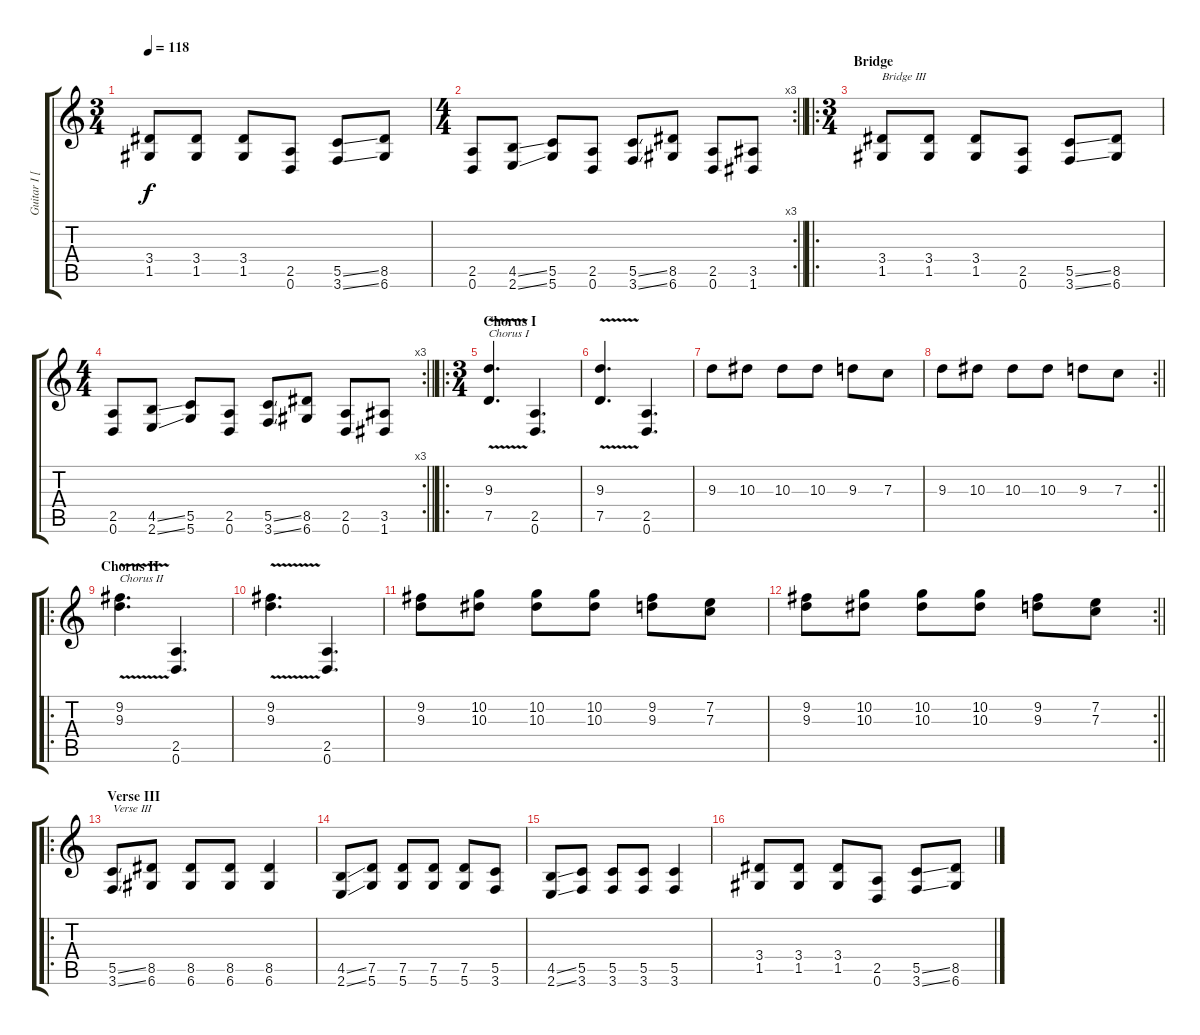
\track ("Guitar I [Bill Kelliher]" "Guitar I [") {instrument distortionguitar}
\staff {score tabs}
\tuning (D4 A3 F3 C3 G2 D2) {hide}
\ts (3 4)
\tempo 118
\clef g2
\ks c
(3.4 1.5).8{dy f} (3.4 1.5).8 (3.4 1.5).8 (2.5 0.6).8 (5.5{ss} 3.6{ss}).8 (8.5 6.6).8 |
\rc 3
\ts (4 4)
\barLineRight lightlight
(2.5 0.6).8 (4.5{ss} 2.6{ss}).8 (5.5 5.6).8 (2.5 0.6).8 (5.5{ss} 3.6{ss}).8 (8.5 6.6).8 (2.5 0.6).8 (3.5 1.6).8 |
\ro
\ts (3 4)
\section ("" "Bridge")
(3.4 1.5).8{txt "Bridge III"} (3.4 1.5).8 (3.4 1.5).8 (2.5 0.6).8 (5.5{ss} 3.6{ss}).8 (8.5 6.6).8 |
\rc 3
\ts (4 4)
\barLineRight lightlight
(2.5 0.6).8 (4.5{ss} 2.6{ss}).8 (5.5 5.6).8 (2.5 0.6).8 (5.5{ss} 3.6{ss}).8 (8.5 6.6).8 (2.5 0.6).8 (3.5 1.6).8 |
\ro
\ts (3 4)
\section ("" "Chorus I")
(9.3 7.5{v}).4{d txt "Chorus I"} (2.5 0.6).4{d} |
(9.3 7.5{v}).4{d} (2.5 0.6).4{d} |
9.3.8 10.3.8 10.3.8 10.3.8 9.3.8 7.3.8 |
\rc 2
\barLineRight lightlight
9.3.8 10.3.8 10.3.8 10.3.8 9.3.8 7.3.8 |
\ro
\section ("" "Chorus II")
(9.2{v} 9.3).4{d txt "Chorus II"} (2.5 0.6).4{d} |
(9.2{v} 9.3).4{d} (2.5 0.6).4{d} |
(9.2 9.3).8 (10.2 10.3).8 (10.2 10.3).8 (10.2 10.3).8 (9.2 9.3).8 (7.2 7.3).8 |
\rc 2
\barLineRight lightlight
(9.2 9.3).8 (10.2 10.3).8 (10.2 10.3).8 (10.2 10.3).8 (9.2 9.3).8 (7.2 7.3).8 |
\ro
\section ("" "Verse III")
(5.5{ss} 3.6{ss}).8{txt "Verse III"} (8.5 6.6).8 (8.5 6.6).8 (8.5 6.6).8 (8.5 6.6).4 |
(4.5{ss} 2.6{ss}).8 (7.5 5.6).8 (7.5 5.6).8 (7.5 5.6).8 (7.5 5.6).8 (5.5 3.6).8 |
(4.5{ss} 2.6{ss}).8 (5.5 3.6).8 (5.5 3.6).8 (5.5 3.6).8 (5.5 3.6).4 |
(3.4 1.5).8 (3.4 1.5).8 (3.4 1.5).8 (2.5 0.6).8 (5.5{ss} 3.6{ss}).8 (8.5 6.6).8
